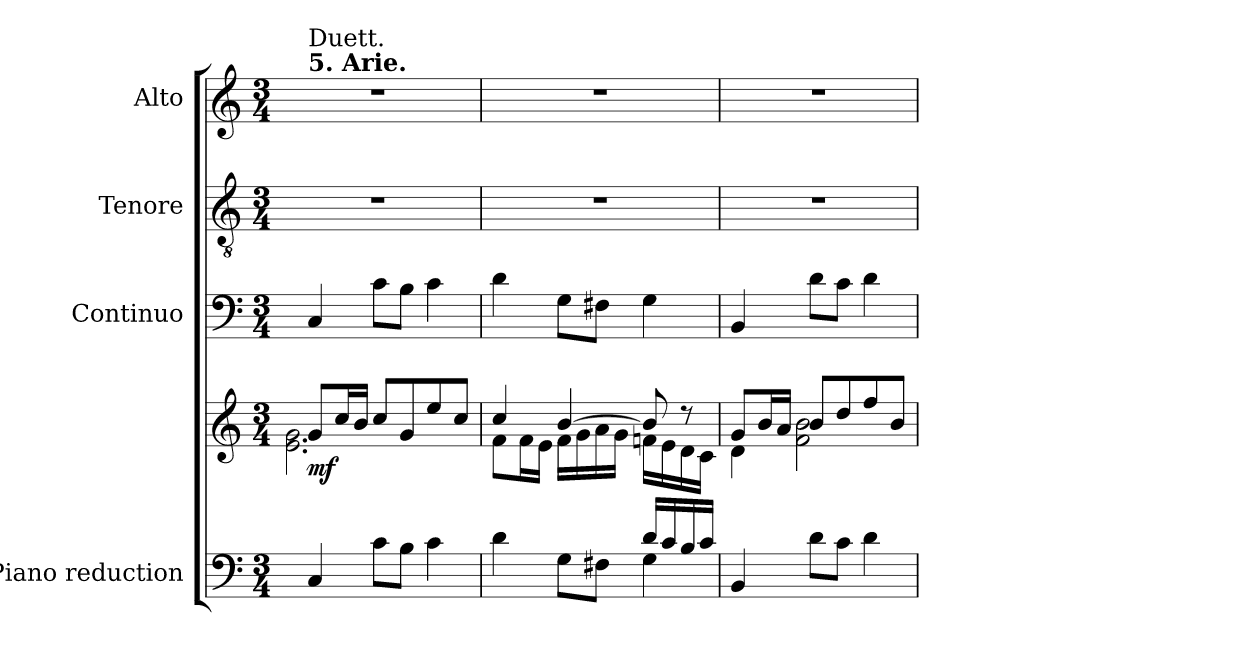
**kern	**kern	**dynam	**kern	**kern	**kern
*part4	*part4	*part4	*part3	*part2	*part1
*staff5	*staff4	*staff4/5	*staff3	*staff2	*staff1
*I"Piano reduction	*	*	*I"Continuo	*I"Tenore	*I"Alto
*I'Pno	*	*	*	*	*
*stria5	*stria5	*	*	*	*
*clefF4	*clefG2	*	*clefF4	*clefGv2	*clefG2
*k[]	*k[]	*	*k[]	*k[]	*k[]
*M3/4	*M3/4	*	*M3/4	*M3/4	*M3/4
=1	=1	=1	=1	=1	=1
*	*^	*	*	*	*
!	!	!	!	!	!	!LO:TX:a:B:t=5. Arie.
!	!	!	!	!	!	!LO:TX:a:t=Duett.
!	!	!	!LO:DY:b	!	!	!
4C/	8g/L	2.e\ 2.g\	mf	4C/	2.r	2.r
.	16cc/L	.	.	.	.	.
.	16b/JJ	.	.	.	.	.
8c\L	8cc/L	.	.	8c\L	.	.
8B\J	8g/	.	.	8B\J	.	.
4c\	8ee/	.	.	4c\	.	.
.	8cc/J	.	.	.	.	.
=2	=2	=2	=2	=2	=2	=2
*^	*	*	*	*	*	*
4ryy	4d\	4cc/	8f\L	.	4d\	2.r	2.r
.	.	.	16f\L	.	.	.	.
.	.	.	16e\JJ	.	.	.	.
4ryy	8G\L	[4b/	16f\LL	.	8G\L	.	.
.	.	.	16g\	.	.	.	.
.	8F#X\J	.	16a\	.	8F#X\J	.	.
.	.	.	16g\JJ	.	.	.	.
16d/LL	4G\	8b/]	16fn\LL	.	4G\	.	.
16c/	.	.	16e\	.	.	.	.
16B/	.	8r	16d\	.	.	.	.
16c/JJ	.	.	16c\JJ	.	.	.	.
*v	*v	*	*	*	*	*	*
=3	=3	=3	=3	=3	=3	=3
4BB/	8g/L	4d\	.	4BB/	2.r	2.r
.	16b/L	.	.	.	.	.
.	16a/JJ	.	.	.	.	.
8d\L	8b/L	2f\ 2b\	.	8d\L	.	.
8c\J	8dd/	.	.	8c\J	.	.
4d\	8ff/	.	.	4d\	.	.
.	8b/J	.	.	.	.	.
*	*v	*v	*	*	*	*
=	=	=	=	=	=
*-	*-	*-	*-	*-	*-
